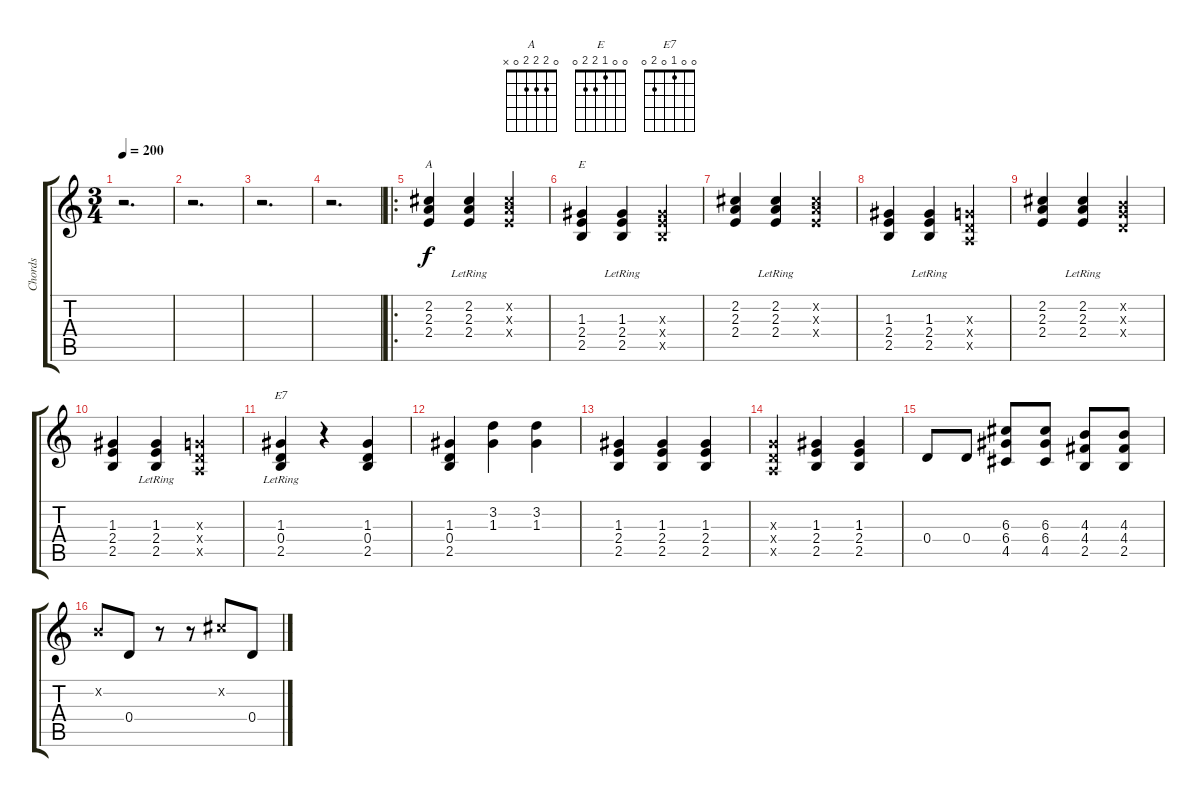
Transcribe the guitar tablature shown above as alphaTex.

\track ("Chords" "Chords") {instrument acousticguitarnylon}
\staff {score tabs}
\tuning (E4 B3 G3 D3 A2 E2) {hide}
\chord ("A" 0 2 2 2 0 x)
\chord ("E" 0 0 1 2 2 0)
\chord ("E7" 0 0 1 0 2 0)
\ts (3 4)
\tempo 200
\clef g2
\ks c
r.2{d dy f instrument acousticguitarnylon} |
r.2{d} |
r.2{d} |
r.2{d} |
\ro
(2.2 2.3 2.4).4{ch "A"} (2.2{lr} 2.3{lr} 2.4{lr}).4 (2.2{x} 2.3{x} 2.4{x}).4 |
(1.3 2.4 2.5).4{ch "E"} (1.3{lr} 2.4{lr} 2.5{lr}).4 (1.3{x} 2.4{x} 2.5{x}).4 |
(2.2 2.3 2.4).4 (2.2{lr} 2.3{lr} 2.4{lr}).4 (2.2{x} 2.3{x} 2.4{x}).4 |
(1.3 2.4 2.5).4 (1.3{lr} 2.4{lr} 2.5{lr}).4 (0.3{x} 0.4{x} 0.5{x}).4 |
(2.2 2.3 2.4).4 (2.2{lr} 2.3{lr} 2.4{lr}).4 (0.2{x} 0.3{x} 0.4{x}).4 |
(1.3 2.4 2.5).4 (1.3{lr} 2.4{lr} 2.5{lr}).4 (0.3{x} 0.4{x} 0.5{x}).4 |
(1.3{lr} 0.4{lr} 2.5{lr}).4{ch "E7"} r.4 (1.3 0.4 2.5).4 |
(1.3 0.4 2.5).4 (3.2 1.3).4 (3.2 1.3).4 |
(1.3 2.4 2.5).4 (1.3 2.4 2.5).4 (1.3 2.4 2.5).4 |
(0.3{x} 0.4{x} 0.5{x}).4 (1.3 2.4 2.5).4 (1.3 2.4 2.5).4 |
0.4.8 0.4.8 (6.3 6.4 4.5).8 (6.3 6.4 4.5).8 (4.3 4.4 2.5).8 (4.3 4.4 2.5).8 |
0.2{x}.8 0.4.8 r.8 r.8 2.2{x}.8 0.4.8
